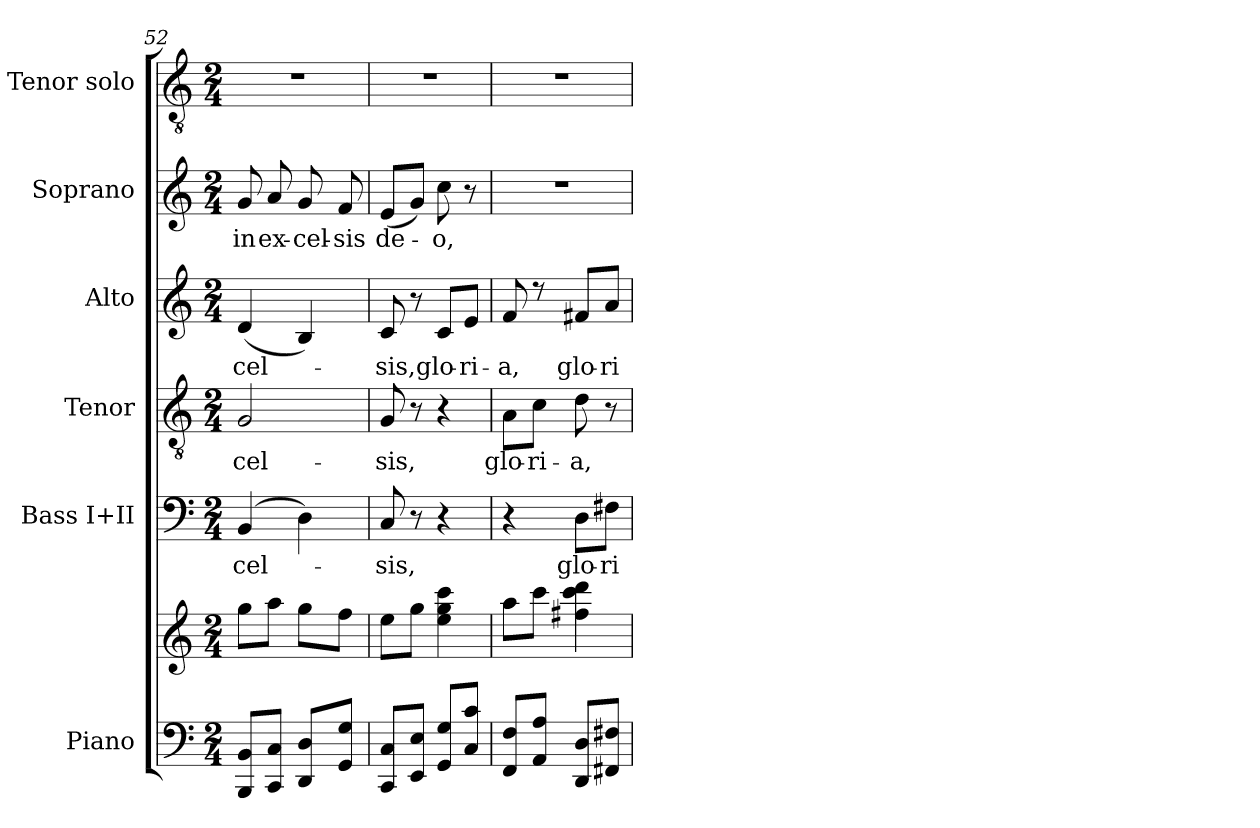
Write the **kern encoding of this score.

**kern	**kern	**kern	**text	**kern	**text	**kern	**text	**kern	**text	**kern
*part6	*part6	*part5	*part5	*part4	*part4	*part3	*part3	*part2	*part2	*part1
*staff7	*staff6	*staff5	*staff5	*staff4	*staff4	*staff3	*staff3	*staff2	*staff2	*staff1
*I"Piano	*	*I"Bass I+II	*	*I"Tenor	*	*I"Alto	*	*I"Soprano	*	*I"Tenor solo
*I'Pno.	*	*I'B.I+II	*	*I'T.	*	*I'A.	*	*I'S.	*	*I'T.s
*clefF4	*clefG2	*clefF4	*	*clefGv2	*	*clefG2	*	*clefG2	*	*clefGv2
*k[]	*k[]	*k[]	*	*k[]	*	*k[]	*	*k[]	*	*k[]
*M2/4	*M2/4	*M2/4	*	*M2/4	*	*M2/4	*	*M2/4	*	*M2/4
=52	=52	=52	=52	=52	=52	=52	=52	=52	=52	=52
8BBB/ 8BB/L	8gg\L	(4BB/	-cel-	2G/	-cel-	(4d/	-cel-	8g/	in	2r
8CC/ 8C/J	8aa\J	.	.	.	.	.	.	8a/	ex-	.
8DD/ 8D/L	8gg\L	4D\)	.	.	.	4B/)	.	8g/	-cel-	.
8GG/ 8G/J	8ff\J	.	.	.	.	.	.	8f/	-sis	.
=53	=53	=53	=53	=53	=53	=53	=53	=53	=53	=53
8CC/ 8C/L	8ee\L	8C/	-sis,	8G/	-sis,	8c/	-sis,	(8e/L	de-	2r
8EE/ 8E/J	8gg\J	8r	.	8r	.	8r	.	8g/J)	.	.
8GG/ 8G/L	4ee\ 4gg\ 4ccc\	4r	.	4r	.	8c/L	glo-	8cc\	-o,	.
8C/ 8c/J	.	.	.	.	.	8e/J	-ri-	8r	.	.
=54	=54	=54	=54	=54	=54	=54	=54	=54	=54	=54
8FF/ 8F/L	8aa\L	4r	.	8A\L	glo-	8f/	-a,	2r	.	2r
8AA/ 8A/J	8ccc\J	.	.	8c\J	-ri-	8rdd	.	.	.	.
8DD/ 8D/L	4ff#X\ 4ccc\ 4ddd\	8D\L	glo-	8d\	-a,	8f#X/L	glo-	.	.	.
8FF#X/ 8F#X/J	.	8F#X\J	-ri-	8r	.	8a/J	-ri-	.	.	.
=	=	=	=	=	=	=	=	=	=	=
*-	*-	*-	*-	*-	*-	*-	*-	*-	*-	*-
